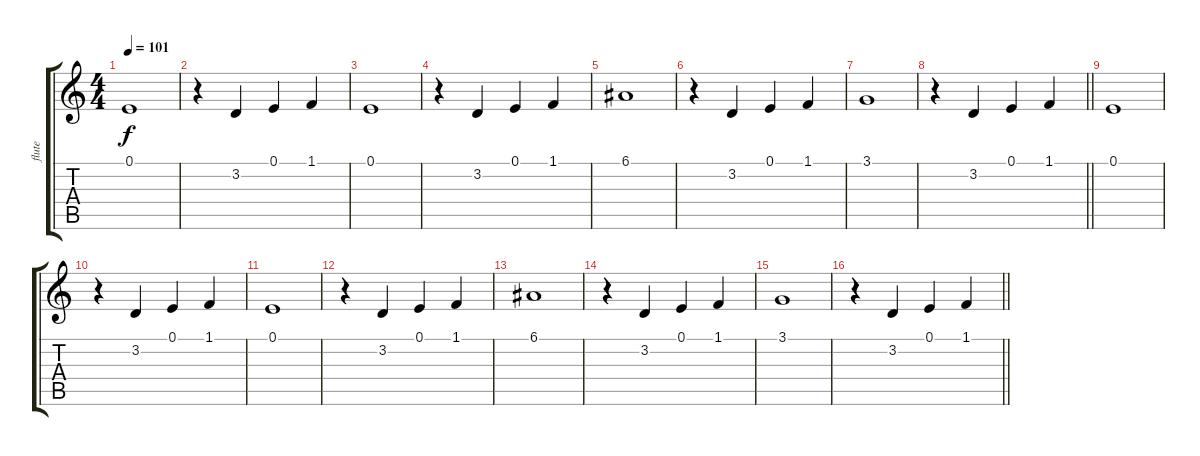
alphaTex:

\track ("flute" "flute") {instrument flute}
\staff {score tabs}
\tuning (E4 B3 G3 D3 A2 E2) {hide}
\ts (4 4)
\section ("" "")
\tempo 101
\clef g2
\ks c
0.1.1{dy f} |
r.4 3.2.4 0.1.4 1.1.4 |
0.1.1 |
r.4 3.2.4 0.1.4 1.1.4 |
6.1.1 |
r.4 3.2.4 0.1.4 1.1.4 |
3.1.1 |
\barLineRight lightlight
r.4 3.2.4 0.1.4 1.1.4 |
0.1.1 |
r.4 3.2.4 0.1.4 1.1.4 |
0.1.1 |
r.4 3.2.4 0.1.4 1.1.4 |
6.1.1 |
r.4 3.2.4 0.1.4 1.1.4 |
3.1.1 |
\barLineRight lightlight
r.4 3.2.4 0.1.4 1.1.4
